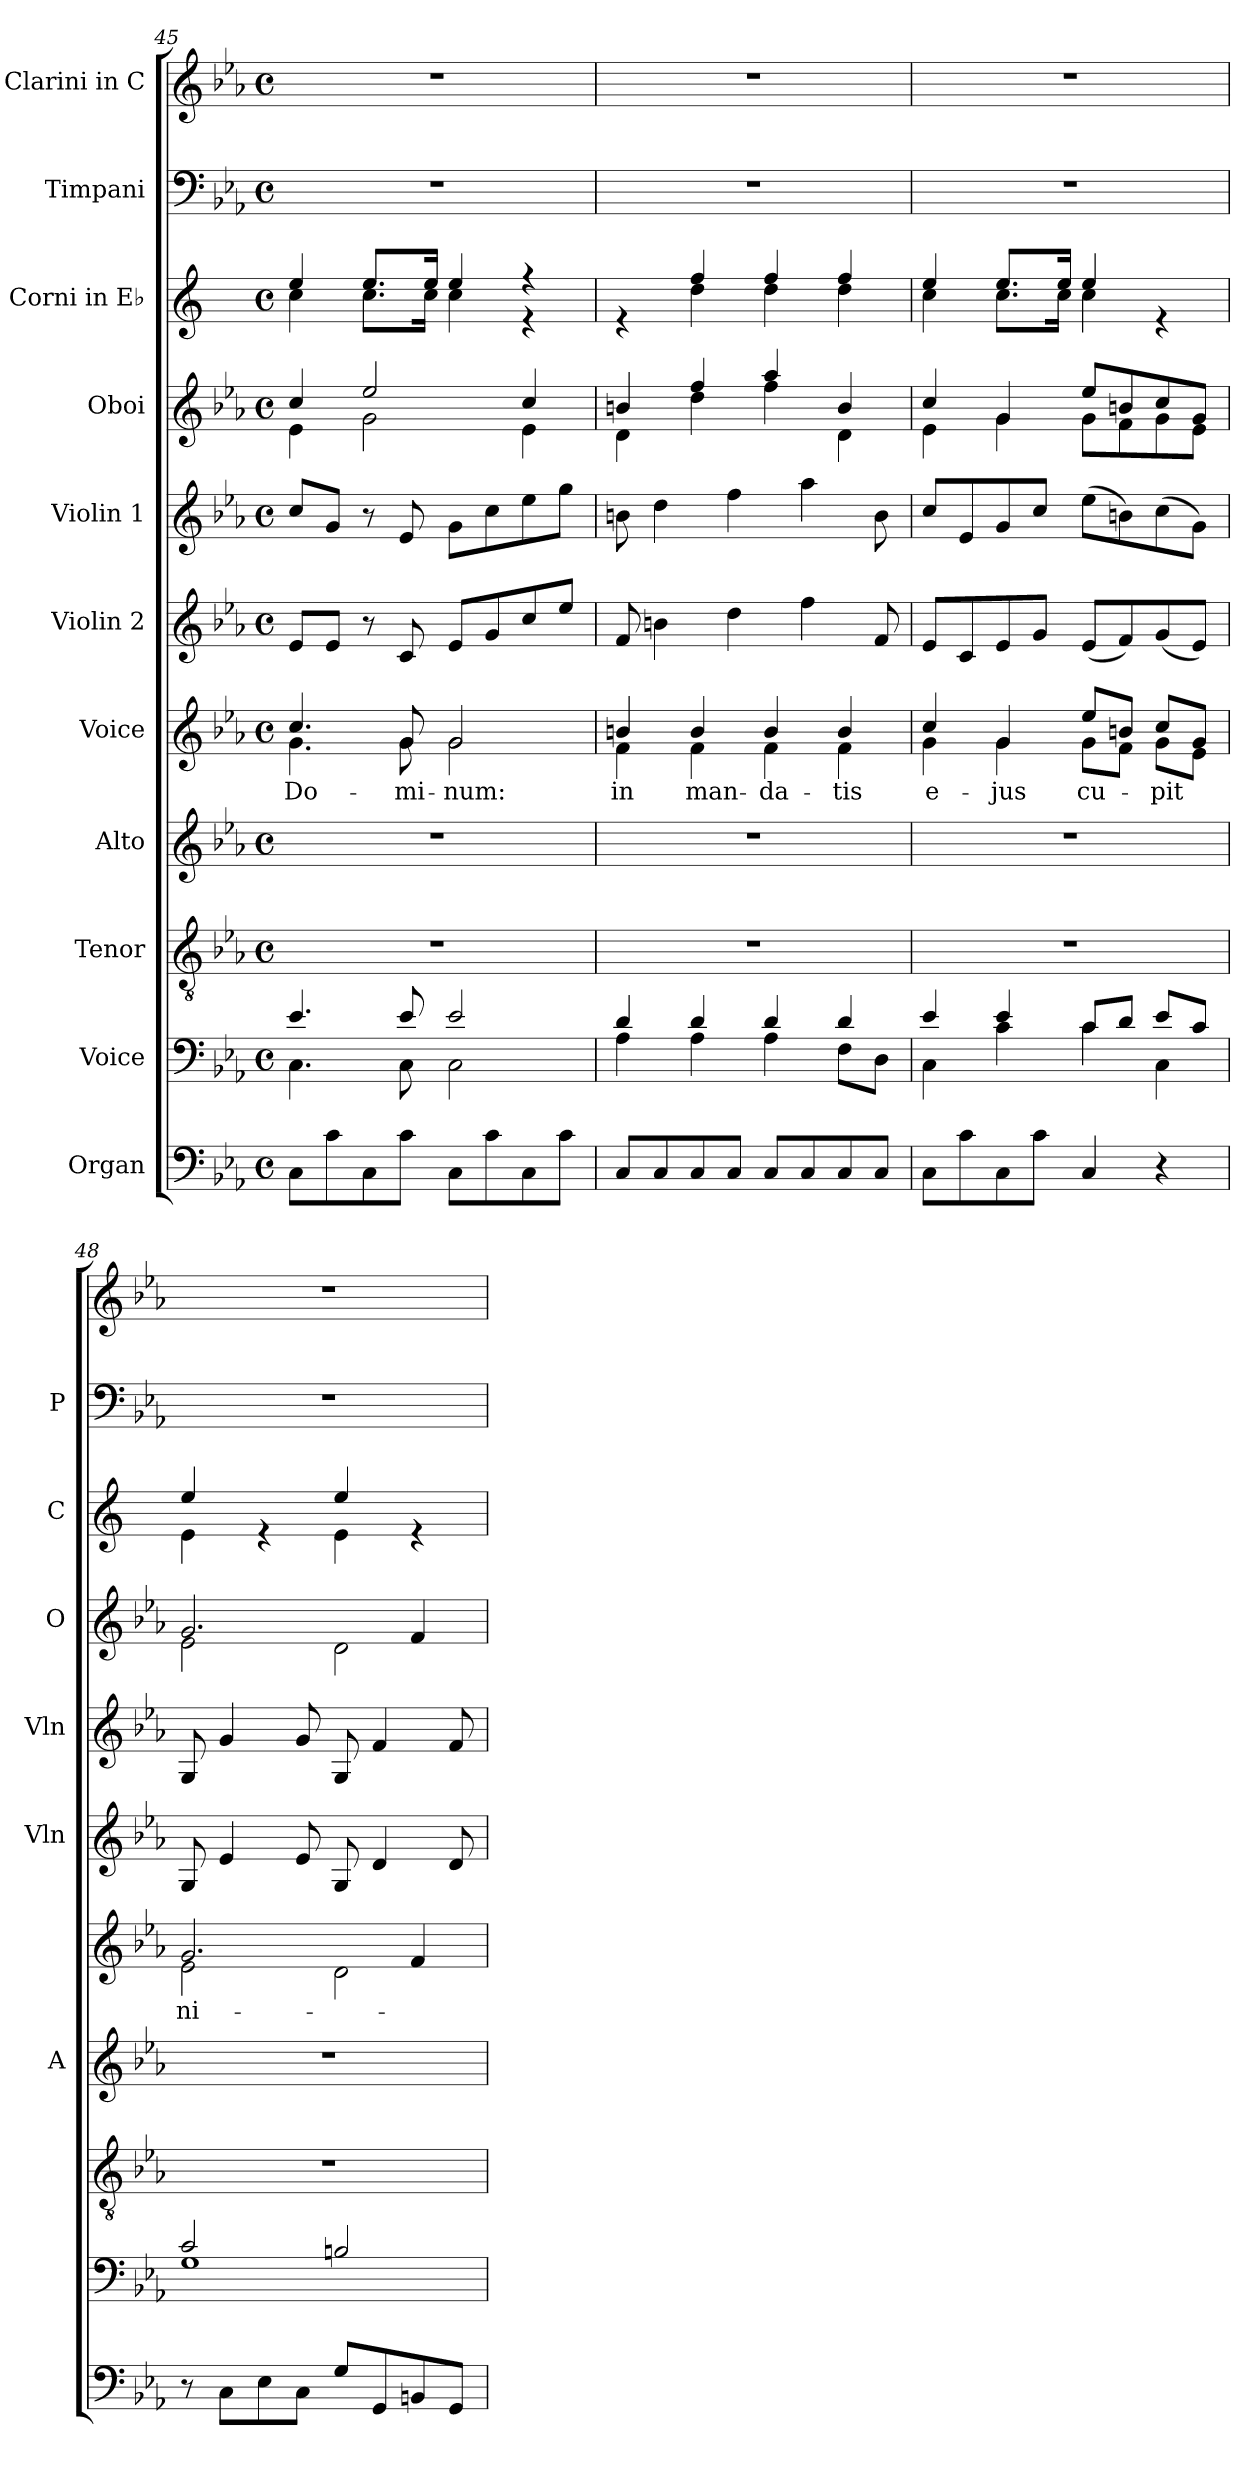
**kern	**kern	**kern	**kern	**kern	**text	**kern	**kern	**kern	**kern	**kern	**kern
*part11	*part10	*part9	*part8	*part7	*part7	*part6	*part5	*part4	*part3	*part2	*part1
*staff11	*staff10	*staff9	*staff8	*staff7	*staff7	*staff6	*staff5	*staff4	*staff3	*staff2	*staff1
*I"Organ	*I"Voice	*I"Tenor	*I"Alto	*I"Voice	*	*I"Violin 2	*I"Violin 1	*I"Oboi	*I"Corni in E♭	*I"Timpani	*I"Clarini in C
*	*	*	*I'A	*	*	*I'Vln	*I'Vln	*I'O	*I'C	*I'P	*
*clefF4	*clefF4	*clefGv2	*clefG2	*clefG2	*	*clefG2	*clefG2	*clefG2	*clefG2	*clefF4	*clefG2
*	*	*	*	*	*	*	*	*	*ITrd5c9	*	*
*k[b-e-a-]	*k[b-e-a-]	*k[b-e-a-]	*k[b-e-a-]	*k[b-e-a-]	*	*k[b-e-a-]	*k[b-e-a-]	*k[b-e-a-]	*k[b-e-a-]	*k[b-e-a-]	*k[b-e-a-]
*M4/4	*M4/4	*M4/4	*M4/4	*M4/4	*	*M4/4	*M4/4	*M4/4	*M4/4	*M4/4	*M4/4
*met(c)	*met(c)	*met(c)	*met(c)	*met(c)	*	*met(c)	*met(c)	*met(c)	*met(c)	*met(c)	*met(c)
=45	=45	=45	=45	=45	=45	=45	=45	=45	=45	=45	=45
*	*^	*	*	*	*	*	*	*	*	*	*
!	!	!	!	!	!	!LO:LY:b	!	!	!	!	!	!
*	*	*	*	*	*^	*	*	*	*^	*^	*	*
8C\L	4.e-/	4.C\	1r	1r	4.cc/	4.g\	Do-	8e-/L	8cc/L	4cc/	4e-\	4g/	4e-\	1r	1r
8c\	.	.	.	.	.	.	.	8e-/J	8g/J	.	.	.	.	.	.
8C\	.	.	.	.	.	.	.	8r	8r	2ee-/	2g\	8.g/L	8.e-\L	.	.
!	!	!	!	!	!	!	!LO:LY:b	!	!	!	!	!	!	!	!
8c\J	8e-/	8C\	.	.	8g/	8g\	-mi-	8c/	8e-/	.	.	.	.	.	.
.	.	.	.	.	.	.	.	.	.	.	.	16g/Jk	16e-\Jk	.	.
!	!	!	!	!	!	!	!LO:LY:b	!	!	!	!	!	!	!	!
8C\L	2e-/	2C\	.	.	2g/	2g\	-num:	8e-/L	8g\L	.	.	4g/	4e-\	.	.
8c\	.	.	.	.	.	.	.	8g/	8cc\	.	.	.	.	.	.
8C\	.	.	.	.	.	.	.	8cc/	8ee-\	4cc/	4e-\	4r	4r	.	.
8c\J	.	.	.	.	.	.	.	8ee-/J	8gg\J	.	.	.	.	.	.
=46	=46	=46	=46	=46	=46	=46	=46	=46	=46	=46	=46	=46	=46	=46	=46
!	!	!	!	!	!	!	!LO:LY:b	!	!	!	!	!	!	!	!
8C/L	4d/	4A-\	1r	1r	4bn/	4f\	in	8f/	8bn\	4bn/	4d\	4re	4ryy	1r	1r
8C/	.	.	.	.	.	.	.	4bn\	4dd\	.	.	.	.	.	.
!	!	!	!	!	!	!	!LO:LY:b	!	!	!	!	!	!	!	!
8C/	4d/	4A-\	.	.	4b/	4f\	man-	.	.	4ff/	4dd\	4a-/	4f\	.	.
8C/J	.	.	.	.	.	.	.	4dd\	4ff\	.	.	.	.	.	.
!	!	!	!	!	!	!	!LO:LY:b	!	!	!	!	!	!	!	!
8C/L	4d/	4A-\	.	.	4b/	4f\	-da-	.	.	4aa-/	4ff\	4a-/	4f\	.	.
8C/	.	.	.	.	.	.	.	4ff\	4aa-\	.	.	.	.	.	.
!	!	!	!	!	!	!	!LO:LY:b	!	!	!	!	!	!	!	!
8C/	4d/	8F\L	.	.	4b/	4f\	-tis	.	.	4b/	4d\	4a-/	4f\	.	.
8C/J	.	8D\J	.	.	.	.	.	8f/	8b\	.	.	.	.	.	.
=47	=47	=47	=47	=47	=47	=47	=47	=47	=47	=47	=47	=47	=47	=47	=47
!	!	!	!	!	!	!	!LO:LY:b	!	!	!	!	!	!	!	!
8C\L	4e-/	4C\	1r	1r	4cc/	4g\	e-	8e-/L	8cc/L	4cc/	4e-\	4g/	4e-\	1r	1r
8c\	.	.	.	.	.	.	.	8c/	8e-/	.	.	.	.	.	.
!	!	!	!	!	!	!	!LO:LY:b	!	!	!	!	!	!	!	!
8C\	4e-/	4c\	.	.	4g/	4g\	-jus	8e-/	8g/	4g/	4g\	8.g/L	8.e-\L	.	.
8c\J	.	.	.	.	.	.	.	8g/J	8cc/J	.	.	.	.	.	.
.	.	.	.	.	.	.	.	.	.	.	.	16g/Jk	16e-\Jk	.	.
!	!	!	!	!	!	!	!LO:LY:b	!	!	!	!	!	!	!	!
4C/	8c/L	4c\	.	.	8ee-/L	8g\L	cu-	(8e-/L	(8ee-\L	8ee-/L	8g\L	4g/	4e-\	.	.
.	8d/J	.	.	.	8bn/J	8f\J	.	8f/)	8bn\)	8bn/	8f\	.	.	.	.
!	!	!	!	!	!	!	!LO:LY:b	!	!	!	!	!	!	!	!
4r	8e-/L	4C\	.	.	8cc/L	8g\L	-pit	(8g/	(8cc\	8cc/	8g\	4re	4ryy	.	.
.	8c/J	.	.	.	8g/J	8e-\J	.	8e-/J)	8g\J)	8g/J	8e-\J	.	.	.	.
=48	=48	=48	=48	=48	=48	=48	=48	=48	=48	=48	=48	=48	=48	=48	=48
!	!	!	!	!	!	!	!LO:LY:b	!	!	!	!	!	!	!	!
8r	2c/	1G	1r	1r	2.g/	2e-\	ni-	8G/	8G/	2.g/	2e-\	4g/	4G\	1r	1r
8C\L	.	.	.	.	.	.	.	4e-/	4g/	.	.	.	.	.	.
8E-\	.	.	.	.	.	.	.	.	.	.	.	4re	4ryy	.	.
8C\J	.	.	.	.	.	.	.	8e-/	8g/	.	.	.	.	.	.
8G/L	2Bn/	.	.	.	.	2d\	.	8G/	8G/	.	2d\	4g/	4G\	.	.
8GG/	.	.	.	.	.	.	.	4d/	4f/	.	.	.	.	.	.
8BBn/	.	.	.	.	4f/	.	.	.	.	4f/	.	4re	4ryy	.	.
8GG/J	.	.	.	.	.	.	.	8d/	8f/	.	.	.	.	.	.
*	*	*	*	*	*	*	*	*	*	*v	*v	*	*	*	*
*	*v	*v	*	*	*v	*v	*	*	*	*	*v	*v	*	*
=	=	=	=	=	=	=	=	=	=	=	=
*-	*-	*-	*-	*-	*-	*-	*-	*-	*-	*-	*-
